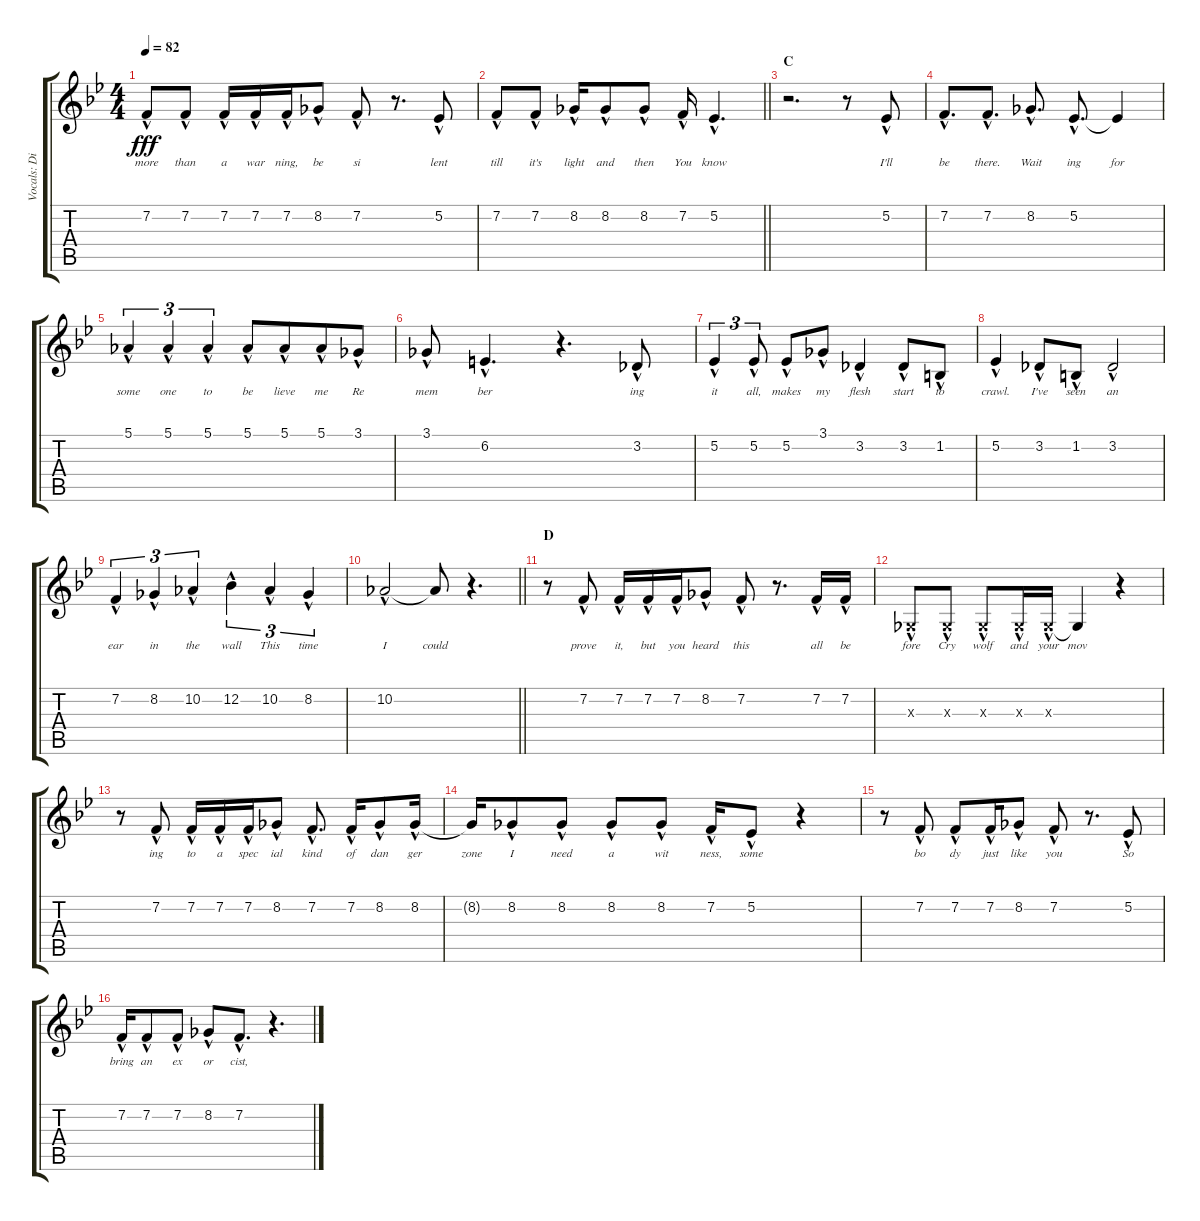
\track ("Vocals: Dio" "Vocals: Di") {instrument lead2sawtooth}
\staff {score tabs}
\tuning (Eb4 Bb3 Gb3 Db3 Ab2 Eb2) {hide}
\ts (4 4)
\tempo 82
\clef g2
\ks bb
7.2{hac}.8{lyrics (0 "more") lyrics (1 "") lyrics (2 "") lyrics (3 "") lyrics (4 "") dy fff} 7.2{hac}.8{lyrics (0 "than") lyrics (1 "") lyrics (2 "") lyrics (3 "") lyrics (4 "")} 7.2{hac}.16{lyrics (0 "a") lyrics (1 "") lyrics (2 "") lyrics (3 "") lyrics (4 "")} 7.2{hac}.16{lyrics (0 "war") lyrics (1 "") lyrics (2 "") lyrics (3 "") lyrics (4 "")} 7.2{hac}.16{lyrics (0 "ning,") lyrics (1 "") lyrics (2 "") lyrics (3 "") lyrics (4 "")} 8.2{hac}.8{lyrics (0 "be") lyrics (1 "") lyrics (2 "") lyrics (3 "") lyrics (4 "")} 7.2{hac}.8{lyrics (0 "si") lyrics (1 "") lyrics (2 "") lyrics (3 "") lyrics (4 "")} r.8{d} 5.2{hac}.8{lyrics (0 "lent") lyrics (1 "") lyrics (2 "") lyrics (3 "") lyrics (4 "")} |
\barLineRight lightlight
7.2{hac}.8{lyrics (0 "till") lyrics (1 "") lyrics (2 "") lyrics (3 "") lyrics (4 "")} 7.2{hac}.8{lyrics (0 "it's") lyrics (1 "") lyrics (2 "") lyrics (3 "") lyrics (4 "")} 8.2{hac}.16{lyrics (0 "light") lyrics (1 "") lyrics (2 "") lyrics (3 "") lyrics (4 "")} 8.2{hac}.8{lyrics (0 "and") lyrics (1 "") lyrics (2 "") lyrics (3 "") lyrics (4 "")} 8.2{hac}.8{lyrics (0 "then") lyrics (1 "") lyrics (2 "") lyrics (3 "") lyrics (4 "")} 7.2{hac}.16{lyrics (0 "You") lyrics (1 "") lyrics (2 "") lyrics (3 "") lyrics (4 "")} 5.2{hac}.4{d lyrics (0 "know") lyrics (1 "") lyrics (2 "") lyrics (3 "") lyrics (4 "")} |
\section ("" "C")
r.2{d} r.8 5.2{hac}.8{lyrics (0 "I'll") lyrics (1 "") lyrics (2 "") lyrics (3 "") lyrics (4 "")} |
7.2{hac}.8{d lyrics (0 "be") lyrics (1 "") lyrics (2 "") lyrics (3 "") lyrics (4 "")} 7.2{hac}.8{d lyrics (0 "there.") lyrics (1 "") lyrics (2 "") lyrics (3 "") lyrics (4 "")} 8.2{hac}.8{d lyrics (0 "Wait") lyrics (1 "") lyrics (2 "") lyrics (3 "") lyrics (4 "")} 5.2{hac}.8{d lyrics (0 "ing") lyrics (1 "") lyrics (2 "") lyrics (3 "") lyrics (4 "")} 5.2{t}.4{lyrics (0 "for") lyrics (1 "") lyrics (2 "") lyrics (3 "") lyrics (4 "")} |
5.1{hac}.4{tu (3 2) lyrics (0 "some") lyrics (1 "") lyrics (2 "") lyrics (3 "") lyrics (4 "")} 5.1{hac}.4{tu (3 2) lyrics (0 "one") lyrics (1 "") lyrics (2 "") lyrics (3 "") lyrics (4 "")} 5.1{hac}.4{tu (3 2) lyrics (0 "to") lyrics (1 "") lyrics (2 "") lyrics (3 "") lyrics (4 "")} 5.1{hac}.8{lyrics (0 "be") lyrics (1 "") lyrics (2 "") lyrics (3 "") lyrics (4 "")} 5.1{hac}.8{lyrics (0 "lieve") lyrics (1 "") lyrics (2 "") lyrics (3 "") lyrics (4 "") beam merge} 5.1{hac}.8{lyrics (0 "me") lyrics (1 "") lyrics (2 "") lyrics (3 "") lyrics (4 "")} 3.1{hac}.8{lyrics (0 "Re") lyrics (1 "") lyrics (2 "") lyrics (3 "") lyrics (4 "")} |
3.1{hac}.8{lyrics (0 "mem") lyrics (1 "") lyrics (2 "") lyrics (3 "") lyrics (4 "")} 6.2{hac}.4{d lyrics (0 "ber") lyrics (1 "") lyrics (2 "") lyrics (3 "") lyrics (4 "")} r.4{d} 3.2{hac}.8{lyrics (0 "ing") lyrics (1 "") lyrics (2 "") lyrics (3 "") lyrics (4 "")} |
5.2{hac}.4{tu (3 2) lyrics (0 "it") lyrics (1 "") lyrics (2 "") lyrics (3 "") lyrics (4 "")} 5.2{hac}.8{tu (3 2) lyrics (0 "all,") lyrics (1 "") lyrics (2 "") lyrics (3 "") lyrics (4 "")} 5.2{hac}.8{lyrics (0 "makes") lyrics (1 "") lyrics (2 "") lyrics (3 "") lyrics (4 "")} 3.1{hac}.8{lyrics (0 "my") lyrics (1 "") lyrics (2 "") lyrics (3 "") lyrics (4 "")} 3.2{hac}.4{lyrics (0 "flesh") lyrics (1 "") lyrics (2 "") lyrics (3 "") lyrics (4 "")} 3.2{hac}.8{lyrics (0 "start") lyrics (1 "") lyrics (2 "") lyrics (3 "") lyrics (4 "")} 1.2{hac}.8{lyrics (0 "to") lyrics (1 "") lyrics (2 "") lyrics (3 "") lyrics (4 "")} |
5.2{hac}.4{lyrics (0 "crawl.") lyrics (1 "") lyrics (2 "") lyrics (3 "") lyrics (4 "")} 3.2{hac}.8{lyrics (0 "I've") lyrics (1 "") lyrics (2 "") lyrics (3 "") lyrics (4 "")} 1.2{hac}.8{lyrics (0 "seen") lyrics (1 "") lyrics (2 "") lyrics (3 "") lyrics (4 "")} 3.2{hac}.2{lyrics (0 "an") lyrics (1 "") lyrics (2 "") lyrics (3 "") lyrics (4 "")} |
7.2{hac}.4{tu (3 2) lyrics (0 "ear") lyrics (1 "") lyrics (2 "") lyrics (3 "") lyrics (4 "")} 8.2{hac}.4{tu (3 2) lyrics (0 "in") lyrics (1 "") lyrics (2 "") lyrics (3 "") lyrics (4 "")} 10.2{hac}.4{tu (3 2) lyrics (0 "the") lyrics (1 "") lyrics (2 "") lyrics (3 "") lyrics (4 "")} 12.2{hac}.4{tu (3 2) lyrics (0 "wall") lyrics (1 "") lyrics (2 "") lyrics (3 "") lyrics (4 "")} 10.2{hac}.4{tu (3 2) lyrics (0 "This") lyrics (1 "") lyrics (2 "") lyrics (3 "") lyrics (4 "")} 8.2{hac}.4{tu (3 2) lyrics (0 "time") lyrics (1 "") lyrics (2 "") lyrics (3 "") lyrics (4 "")} |
\barLineRight lightlight
10.2{hac}.2{lyrics (0 "I") lyrics (1 "") lyrics (2 "") lyrics (3 "") lyrics (4 "")} 10.2{t}.8{lyrics (0 "could") lyrics (1 "") lyrics (2 "") lyrics (3 "") lyrics (4 "")} r.4{d} |
\section ("" "D")
r.8 7.2{hac}.8{lyrics (0 "prove") lyrics (1 "") lyrics (2 "") lyrics (3 "") lyrics (4 "")} 7.2{hac}.16{lyrics (0 "it,") lyrics (1 "") lyrics (2 "") lyrics (3 "") lyrics (4 "")} 7.2{hac}.16{lyrics (0 "but") lyrics (1 "") lyrics (2 "") lyrics (3 "") lyrics (4 "")} 7.2{hac}.16{lyrics (0 "you") lyrics (1 "") lyrics (2 "") lyrics (3 "") lyrics (4 "")} 8.2{hac}.8{lyrics (0 "heard") lyrics (1 "") lyrics (2 "") lyrics (3 "") lyrics (4 "")} 7.2{hac}.8{lyrics (0 "this") lyrics (1 "") lyrics (2 "") lyrics (3 "") lyrics (4 "")} r.8{d} 7.2{hac}.16{lyrics (0 "all") lyrics (1 "") lyrics (2 "") lyrics (3 "") lyrics (4 "")} 7.2{hac}.16{lyrics (0 "be") lyrics (1 "") lyrics (2 "") lyrics (3 "") lyrics (4 "")} |
0.3{hac x}.8{lyrics (0 "fore") lyrics (1 "") lyrics (2 "") lyrics (3 "") lyrics (4 "")} 0.3{hac x}.8{lyrics (0 "Cry") lyrics (1 "") lyrics (2 "") lyrics (3 "") lyrics (4 "")} 0.3{hac x}.8{lyrics (0 "wolf") lyrics (1 "") lyrics (2 "") lyrics (3 "") lyrics (4 "")} 0.3{hac x}.16{lyrics (0 "and") lyrics (1 "") lyrics (2 "") lyrics (3 "") lyrics (4 "")} 0.3{hac x}.16{lyrics (0 "your") lyrics (1 "") lyrics (2 "") lyrics (3 "") lyrics (4 "")} 0.3{t}.4{lyrics (0 "mov") lyrics (1 "") lyrics (2 "") lyrics (3 "") lyrics (4 "")} r.4 |
r.8 7.2{hac}.8{lyrics (0 "ing") lyrics (1 "") lyrics (2 "") lyrics (3 "") lyrics (4 "")} 7.2{hac}.16{lyrics (0 "to") lyrics (1 "") lyrics (2 "") lyrics (3 "") lyrics (4 "")} 7.2{hac}.16{lyrics (0 "a") lyrics (1 "") lyrics (2 "") lyrics (3 "") lyrics (4 "")} 7.2{hac}.16{lyrics (0 "spec") lyrics (1 "") lyrics (2 "") lyrics (3 "") lyrics (4 "")} 8.2{hac}.8{lyrics (0 "ial") lyrics (1 "") lyrics (2 "") lyrics (3 "") lyrics (4 "")} 7.2{hac}.8{d lyrics (0 "kind") lyrics (1 "") lyrics (2 "") lyrics (3 "") lyrics (4 "")} 7.2{hac}.16{lyrics (0 "of") lyrics (1 "") lyrics (2 "") lyrics (3 "") lyrics (4 "")} 8.2{hac}.8{lyrics (0 "dan") lyrics (1 "") lyrics (2 "") lyrics (3 "") lyrics (4 "")} 8.2{hac}.16{lyrics (0 "ger") lyrics (1 "") lyrics (2 "") lyrics (3 "") lyrics (4 "")} |
8.2{t}.16{lyrics (0 "zone") lyrics (1 "") lyrics (2 "") lyrics (3 "") lyrics (4 "")} 8.2{hac}.8{lyrics (0 "I") lyrics (1 "") lyrics (2 "") lyrics (3 "") lyrics (4 "")} 8.2{hac}.8{lyrics (0 "need") lyrics (1 "") lyrics (2 "") lyrics (3 "") lyrics (4 "")} 8.2{hac}.8{lyrics (0 "a") lyrics (1 "") lyrics (2 "") lyrics (3 "") lyrics (4 "")} 8.2{hac}.8{lyrics (0 "wit") lyrics (1 "") lyrics (2 "") lyrics (3 "") lyrics (4 "")} 7.2{hac}.16{lyrics (0 "ness,") lyrics (1 "") lyrics (2 "") lyrics (3 "") lyrics (4 "")} 5.2{hac}.8{lyrics (0 "some") lyrics (1 "") lyrics (2 "") lyrics (3 "") lyrics (4 "")} r.4 |
r.8 7.2{hac}.8{lyrics (0 "bo") lyrics (1 "") lyrics (2 "") lyrics (3 "") lyrics (4 "")} 7.2{hac}.8{lyrics (0 "dy") lyrics (1 "") lyrics (2 "") lyrics (3 "") lyrics (4 "")} 7.2{hac}.16{lyrics (0 "just") lyrics (1 "") lyrics (2 "") lyrics (3 "") lyrics (4 "")} 8.2{hac}.8{lyrics (0 "like") lyrics (1 "") lyrics (2 "") lyrics (3 "") lyrics (4 "")} 7.2{hac}.8{lyrics (0 "you") lyrics (1 "") lyrics (2 "") lyrics (3 "") lyrics (4 "")} r.8{d} 5.2{hac}.8{lyrics (0 "So") lyrics (1 "") lyrics (2 "") lyrics (3 "") lyrics (4 "")} |
7.2{hac}.16{lyrics (0 "bring") lyrics (1 "") lyrics (2 "") lyrics (3 "") lyrics (4 "")} 7.2{hac}.8{lyrics (0 "an") lyrics (1 "") lyrics (2 "") lyrics (3 "") lyrics (4 "")} 7.2{hac}.8{lyrics (0 "ex") lyrics (1 "") lyrics (2 "") lyrics (3 "") lyrics (4 "")} 8.2{hac}.8{lyrics (0 "or") lyrics (1 "") lyrics (2 "") lyrics (3 "") lyrics (4 "")} 7.2{hac}.8{d lyrics (0 "cist,") lyrics (1 "") lyrics (2 "") lyrics (3 "") lyrics (4 "")} r.4{d}
